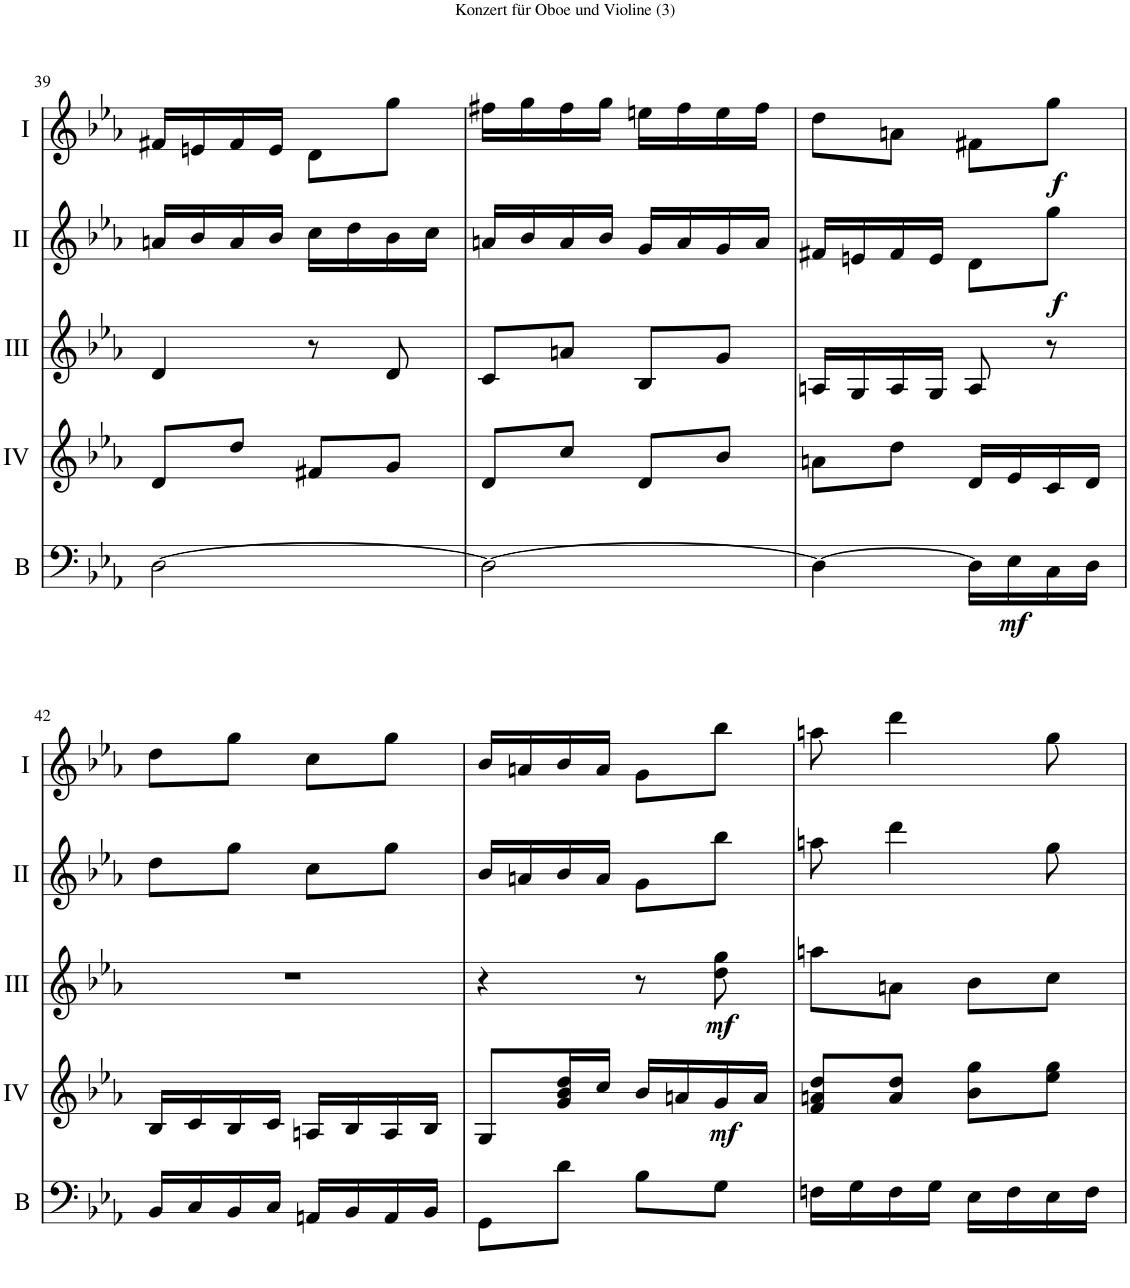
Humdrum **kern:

**kern	**dynam	**kern	**dynam	**kern	**dynam	**kern	**dynam	**kern	**dynam
*part5	*part5	*part4	*part4	*part3	*part3	*part2	*part2	*part1	*part1
*staff5	*staff5	*staff4	*staff4	*staff3	*staff3	*staff2	*staff2	*staff1	*staff1
*I"Basson	*	*I"Acc. 4	*	*I"Acc. 3	*	*I"Acc. 2	*	*I"Acc. 1	*
*I'B	*	*	*	*	*	*	*	*	*
!!LO:PB:g=z
*clefF4	*	*clefG2	*	*clefG2	*	*clefG2	*	*clefG2	*
*Trd7c12	*	*Trd7c12	*	*	*	*	*	*	*
*k[b-e-a-]	*	*k[b-e-a-]	*	*k[b-e-a-]	*	*k[b-e-a-]	*	*k[b-e-a-]	*
*M2/4	*	*M2/4	*	*M2/4	*	*M2/4	*	*M2/4	*
=39	=39	=39	=39	=39	=39	=39	=39	=39	=39
[2D\	.	8d/L	.	4d/	.	16an/LL	.	16f#X/LL	.
.	.	.	.	.	.	16b-/	.	16en/	.
.	.	8dd/J	.	.	.	16a/	.	16f#/	.
.	.	.	.	.	.	16b-/JJ	.	16e/JJ	.
.	.	8f#X/L	.	8r	.	16cc\LL	.	8d\L	.
.	.	.	.	.	.	16dd\	.	.	.
.	.	8g/J	.	8d/	.	16b-\	.	8gg\J	.
.	.	.	.	.	.	16cc\JJ	.	.	.
=40	=40	=40	=40	=40	=40	=40	=40	=40	=40
2D\_	.	8d/L	.	8c/L	.	16an/LL	.	16ff#X\LL	.
.	.	.	.	.	.	16b-/	.	16gg\	.
.	.	8cc/J	.	8an/J	.	16a/	.	16ff#\	.
.	.	.	.	.	.	16b-/JJ	.	16gg\JJ	.
.	.	8d/L	.	8B-/L	.	16g/LL	.	16een\LL	.
.	.	.	.	.	.	16a/	.	16ff#\	.
.	.	8b-/J	.	8g/J	.	16g/	.	16ee\	.
.	.	.	.	.	.	16a/JJ	.	16ff#\JJ	.
=41	=41	=41	=41	=41	=41	=41	=41	=41	=41
4D\_	.	8an\L	.	16An/LL	.	16f#X/LL	.	8dd\L	.
.	.	.	.	16G/	.	16en/	.	.	.
.	.	8dd\J	.	16A/	.	16f#/	.	8an\J	.
.	.	.	.	16G/JJ	.	16e/JJ	.	.	.
16D\LL]	.	16d/LL	.	8A/	.	8d\L	.	8f#X\L	.
!	!LO:DY:b	!	!	!	!	!	!	!	!
16E-\	mf	16e-/	.	.	.	.	.	.	.
!	!	!	!	!	!	!	!LO:DY:b	!	!LO:DY:b
16C\	.	16c/	.	8r	.	8gg\J	f	8gg\J	f
16D\JJ	.	16d/JJ	.	.	.	.	.	.	.
!!LO:LB:g=z
=42	=42	=42	=42	=42	=42	=42	=42	=42	=42
16BB-/LL	.	16B-/LL	.	2r	.	8dd\L	.	8dd\L	.
16C/	.	16c/	.	.	.	.	.	.	.
16BB-/	.	16B-/	.	.	.	8gg\J	.	8gg\J	.
16C/JJ	.	16c/JJ	.	.	.	.	.	.	.
16AAn/LL	.	16An/LL	.	.	.	8cc\L	.	8cc\L	.
16BB-/	.	16B-/	.	.	.	.	.	.	.
16AA/	.	16A/	.	.	.	8gg\J	.	8gg\J	.
16BB-/JJ	.	16B-/JJ	.	.	.	.	.	.	.
=43	=43	=43	=43	=43	=43	=43	=43	=43	=43
8GG\L	.	8G/L	.	4r	.	16b-/LL	.	16b-/LL	.
.	.	.	.	.	.	16an/	.	16an/	.
8d\J	.	16g/ 16b-/ 16dd/L	.	.	.	16b-/	.	16b-/	.
.	.	16cc/JJ	.	.	.	16a/JJ	.	16a/JJ	.
8B-\L	.	16b-/LL	.	8r	.	8g\L	.	8g\L	.
.	.	16an/	.	.	.	.	.	.	.
!	!	!	!LO:DY:b	!	!LO:DY:b	!	!	!	!
8G\J	.	16g/	mf	8dd\ 8gg\	mf	8bb-\J	.	8bb-\J	.
.	.	16a/JJ	.	.	.	.	.	.	.
=44	=44	=44	=44	=44	=44	=44	=44	=44	=44
16Fn\LL	.	8f/ 8an/ 8dd/L	.	8aan\L	.	8aan\	.	8aan\	.
16G\	.	.	.	.	.	.	.	.	.
16F\	.	8a/ 8dd/J	.	8an\J	.	4ddd\	.	4ddd\	.
16G\JJ	.	.	.	.	.	.	.	.	.
16E-\LL	.	8b-\ 8gg\L	.	8b-\L	.	.	.	.	.
16F\	.	.	.	.	.	.	.	.	.
16E-\	.	8ee-\ 8gg\J	.	8cc\J	.	8gg\	.	8gg\	.
16F\JJ	.	.	.	.	.	.	.	.	.
=	=	=	=	=	=	=	=	=	=
*-	*-	*-	*-	*-	*-	*-	*-	*-	*-
